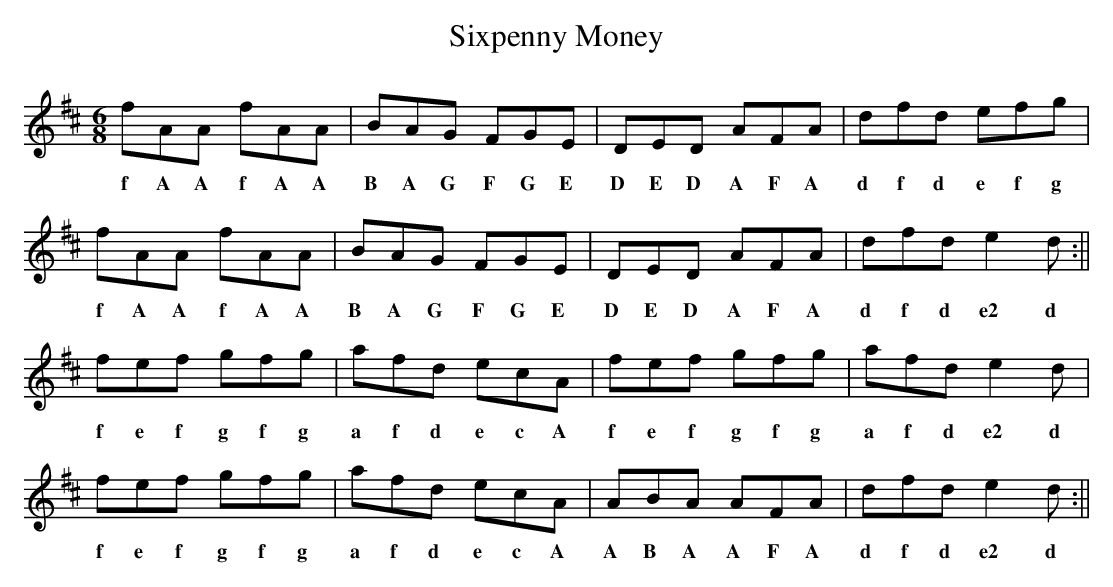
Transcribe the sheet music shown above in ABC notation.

X:1
T: Sixpenny Money
M: 6/8
L: 1/8
K: Dmaj
fAA fAA|BAG FGE|DED AFA|dfd efg|
w: f A A f A A B A G F G E D E D A F A d f d e f g
fAA fAA|BAG FGE|DED AFA|dfd e2 d:||
w: f A A f A A B A G F G E D E D A F A d f d e2 d
fef gfg|afd ecA|fef gfg|afd e2 d|
w: f e f g f g a f d e c A f e f g f g a f d e2 d
fef gfg|afd ecA|ABA AFA|dfd e2 d:||
w: f e f g f g a f d e c A A B A A F A d f d e2 d
